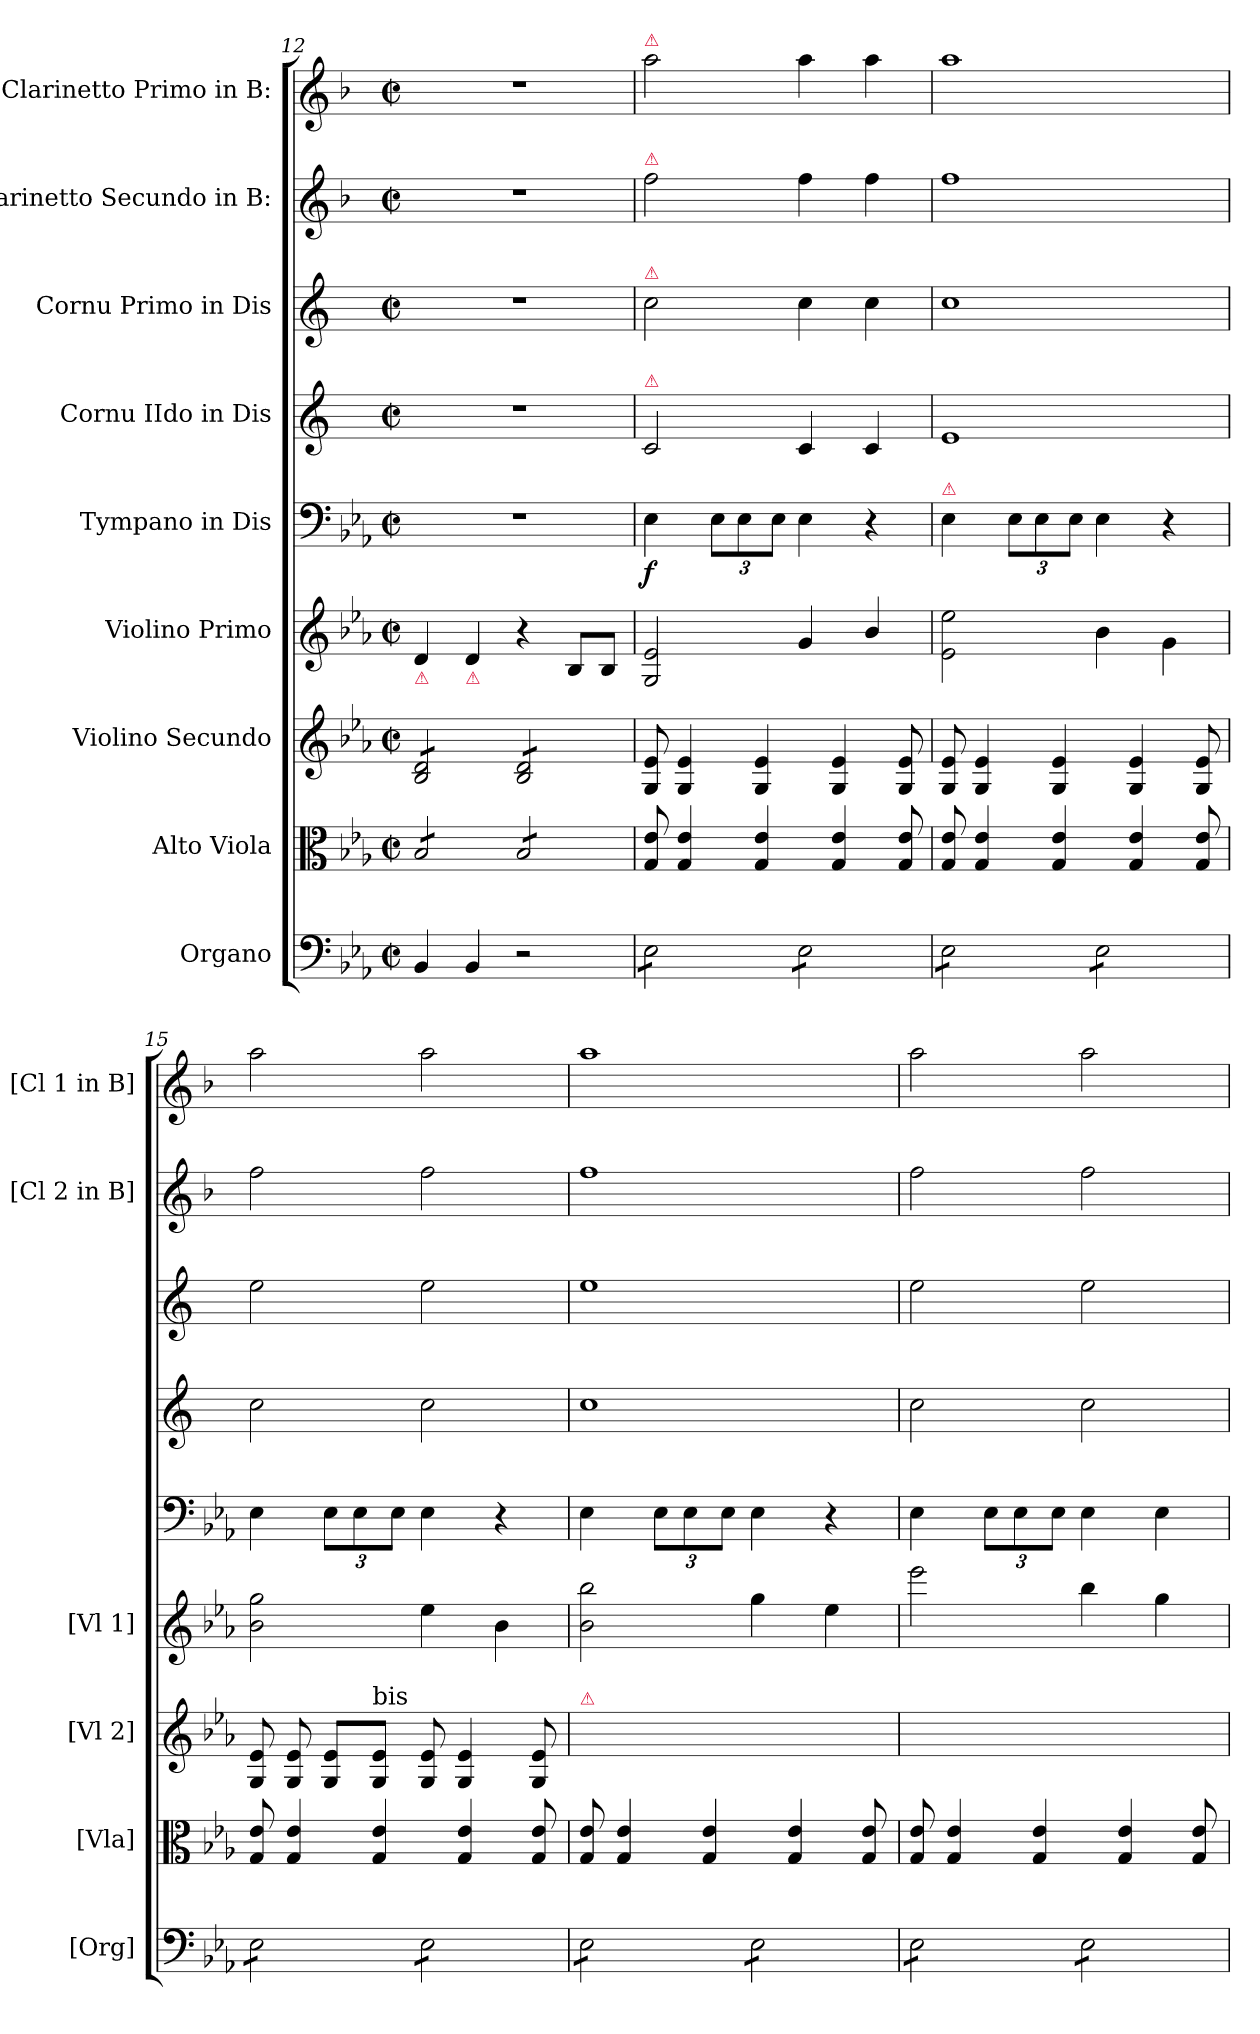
**kern	**kern	**dynam	**kern	**dynam	**kern	**dynam	**kern	**dynam	**kern	**dynam	**kern	**dynam	**kern	**dynam	**kern	**dynam
*part9	*part8	*part8	*part7	*part7	*part6	*part6	*part5	*part5	*part4	*part4	*part3	*part3	*part2	*part2	*part1	*part1
*staff9	*staff8	*staff8	*staff7	*staff7	*staff6	*staff6	*staff5	*staff5	*staff4	*staff4	*staff3	*staff3	*staff2	*staff2	*staff1	*staff1
*I"Organo	*I"Alto Viola	*	*I"Violino Secundo	*	*I"Violino Primo	*	*I"Tympano in Dis	*	*I"Cornu IIdo in Dis	*	*I"Cornu Primo in Dis	*	*I"Clarinetto Secundo in B:	*	*I"Clarinetto Primo in B:	*
*I'[Org]	*I'[Vla]	*	*I'[Vl 2]	*	*I'[Vl 1]	*	*	*	*	*	*	*	*I'[Cl 2 in B]	*	*I'[Cl 1 in B]	*
*clefF4	*clefC3	*	*clefG2	*	*clefG2	*	*clefF4	*	*clefG2	*	*clefG2	*	*clefG2	*	*clefG2	*
*	*	*	*	*	*	*	*	*	*ITrd5c9	*	*ITrd5c9	*	*ITrd1c2	*	*ITrd1c2	*
*k[b-e-a-]	*k[b-e-a-]	*	*k[b-e-a-]	*	*k[b-e-a-]	*	*k[b-e-a-]	*	*k[b-e-a-]	*	*k[b-e-a-]	*	*k[b-e-a-]	*	*k[b-e-a-]	*
*E-:	*E-:	*	*E-:	*	*E-:	*	*E-:	*	*E-:	*	*E-:	*	*E-:	*	*E-:	*
*M2/2	*M2/2	*	*M2/2	*	*M2/2	*	*M2/2	*	*M2/2	*	*M2/2	*	*M2/2	*	*M2/2	*
*met(c|)	*met(c|)	*	*met(c|)	*	*met(c|)	*	*met(c|)	*	*met(c|)	*	*met(c|)	*	*met(c|)	*	*met(c|)	*
=12	=12	=12	=12	=12	=12	=12	=12	=12	=12	=12	=12	=12	=12	=12	=12	=12
!	!	!	!	!	!LO:TX:b:color=crimson:t=⚠	!	!	!	!	!	!	!	!	!	!	!
*	*tremolo	*	*	*	*	*	*	*	*	*	*	*	*	*	*	*
*	*	*	*tremolo	*	*	*	*	*	*	*	*	*	*	*	*	*
4BB-/	8B-/L	.	8B-/ 8d/L	.	4d/	.	1r	.	1r	.	1r	.	1r	.	1r	.
.	8B-/	.	8B-/ 8d/	.	.	.	.	.	.	.	.	.	.	.	.	.
!	!	!	!	!	!LO:TX:b:color=crimson:t=⚠	!	!	!	!	!	!	!	!	!	!	!
4BB-/	8B-/	.	8B-/ 8d/	.	4d/	.	.	.	.	.	.	.	.	.	.	.
.	8B-/J	.	8B-/ 8d/J	.	.	.	.	.	.	.	.	.	.	.	.	.
2r	8B-/L	.	8B-/ 8d/L	.	4r	.	.	.	.	.	.	.	.	.	.	.
.	8B-/	.	8B-/ 8d/	.	.	.	.	.	.	.	.	.	.	.	.	.
.	8B-/	.	8B-/ 8d/	.	8B-/L	.	.	.	.	.	.	.	.	.	.	.
.	8B-/J	.	8B-/ 8d/J	.	8B-/J	.	.	.	.	.	.	.	.	.	.	.
*	*	*	*Xtremolo	*	*	*	*	*	*	*	*	*	*	*	*	*
*	*Xtremolo	*	*	*	*	*	*	*	*	*	*	*	*	*	*	*
=13	=13	=13	=13	=13	=13	=13	=13	=13	=13	=13	=13	=13	=13	=13	=13	=13
!	!	!	!	!	!	!	!	!	!	!	!	!	!	!	!LO:TX:a:color=crimson:t=⚠	!
!	!	!	!	!	!	!	!	!	!	!	!	!	!LO:TX:a:color=crimson:t=⚠	!	!	!
!	!	!	!	!	!	!	!	!	!	!	!LO:TX:a:color=crimson:t=⚠	!	!	!	!	!
!	!	!	!	!	!	!	!	!	!LO:TX:a:color=crimson:t=⚠	!	!	!	!	!	!	!
!	!	!LO:DY:b:rj	!	!LO:DY:a:rj	!	!LO:DY:b:rj	!	!	!	!LO:DY:b:rj	!	!LO:DY:b:rj	!	!LO:DY:b:rj	!	!LO:DY:a:rj
*tremolo	*	*	*	*	*	*	*	*	*	*	*	*	*	*	*	*
8E-\L	8G/ 8e-/	for	8G/ 8e-/	for	2G/ 2e-/	for	4E-\	f	2E-/	for	2e-\	for	2ee-\	for	2gg\	for
8E-\	4G/ 4e-/	.	4G/ 4e-/	.	.	.	.	.	.	.	.	.	.	.	.	.
8E-\	.	.	.	.	.	.	12E-\L	.	.	.	.	.	.	.	.	.
.	.	.	.	.	.	.	12E-\	.	.	.	.	.	.	.	.	.
8E-\J	4G/ 4e-/	.	4G/ 4e-/	.	.	.	.	.	.	.	.	.	.	.	.	.
.	.	.	.	.	.	.	12E-\J	.	.	.	.	.	.	.	.	.
8E-\L	.	.	.	.	4g/	.	4E-\	.	4E-/	.	4e-\	.	4ee-\	.	4gg\	.
8E-\	4G/ 4e-/	.	4G/ 4e-/	.	.	.	.	.	.	.	.	.	.	.	.	.
8E-\	.	.	.	.	4b-/	.	4r	.	4E-/	.	4e-\	.	4ee-\	.	4gg\	.
8E-\J	8G/ 8e-/	.	8G/ 8e-/	.	.	.	.	.	.	.	.	.	.	.	.	.
=14	=14	=14	=14	=14	=14	=14	=14	=14	=14	=14	=14	=14	=14	=14	=14	=14
!	!	!	!	!	!	!	!LO:TX:a:color=crimson:t=⚠	!	!	!	!	!	!	!	!	!
8E-\L	8G/ 8e-/	.	8G/ 8e-/	.	2e-\ 2ee-\	.	4E-\	.	1G	.	1e-	.	1ee-	.	1gg	.
8E-\	4G/ 4e-/	.	4G/ 4e-/	.	.	.	.	.	.	.	.	.	.	.	.	.
8E-\	.	.	.	.	.	.	12E-\L	.	.	.	.	.	.	.	.	.
.	.	.	.	.	.	.	12E-\	.	.	.	.	.	.	.	.	.
8E-\J	4G/ 4e-/	.	4G/ 4e-/	.	.	.	.	.	.	.	.	.	.	.	.	.
.	.	.	.	.	.	.	12E-\J	.	.	.	.	.	.	.	.	.
8E-\L	.	.	.	.	4b-\	.	4E-\	.	.	.	.	.	.	.	.	.
8E-\	4G/ 4e-/	.	4G/ 4e-/	.	.	.	.	.	.	.	.	.	.	.	.	.
8E-\	.	.	.	.	4g\	.	4r	.	.	.	.	.	.	.	.	.
8E-\J	8G/ 8e-/	.	8G/ 8e-/	.	.	.	.	.	.	.	.	.	.	.	.	.
=15	=15	=15	=15	=15	=15	=15	=15	=15	=15	=15	=15	=15	=15	=15	=15	=15
8E-\L	8G/ 8e-/	.	8G/ 8e-/	.	2b-\ 2gg\	.	4E-\	.	2e-\	.	2g\	.	2ee-\	.	2gg\	.
8E-\	4G/ 4e-/	.	8G/ 8e-/	.	.	.	.	.	.	.	.	.	.	.	.	.
8E-\	.	.	8G/ 8e-/L	.	.	.	12E-\L	.	.	.	.	.	.	.	.	.
.	.	.	.	.	.	.	12E-\	.	.	.	.	.	.	.	.	.
!	!	!	!LO:TX:a:t=bis	!	!	!	!	!	!	!	!	!	!	!	!	!
8E-\J	4G/ 4e-/	.	8G/ 8e-/J	.	.	.	.	.	.	.	.	.	.	.	.	.
.	.	.	.	.	.	.	12E-\J	.	.	.	.	.	.	.	.	.
8E-\L	.	.	8G/ 8e-/	.	4ee-\	.	4E-\	.	2e-\	.	2g\	.	2ee-\	.	2gg\	.
8E-\	4G/ 4e-/	.	4G/ 4e-/	.	.	.	.	.	.	.	.	.	.	.	.	.
8E-\	.	.	.	.	4b-\	.	4r	.	.	.	.	.	.	.	.	.
8E-\J	8G/ 8e-/	.	8G/ 8e-/	.	.	.	.	.	.	.	.	.	.	.	.	.
=16	=16	=16	=16	=16	=16	=16	=16	=16	=16	=16	=16	=16	=16	=16	=16	=16
!	!	!	!LO:TX:a:color=crimson:t=⚠	!	!	!	!	!	!	!	!	!	!	!	!	!
8E-\L	8G/ 8e-/	.	8Gyy/ 8e-yy/	.	2b-\ 2bb-\	.	4E-\	.	1e-	.	1g	.	1ee-	.	1gg	.
8E-\	4G/ 4e-/	.	4Gyy/ 4e-yy/	.	.	.	.	.	.	.	.	.	.	.	.	.
8E-\	.	.	.	.	.	.	12E-\L	.	.	.	.	.	.	.	.	.
.	.	.	.	.	.	.	12E-\	.	.	.	.	.	.	.	.	.
8E-\J	4G/ 4e-/	.	4Gyy/ 4e-yy/	.	.	.	.	.	.	.	.	.	.	.	.	.
.	.	.	.	.	.	.	12E-\J	.	.	.	.	.	.	.	.	.
8E-\L	.	.	.	.	4gg\	.	4E-\	.	.	.	.	.	.	.	.	.
8E-\	4G/ 4e-/	.	4Gyy/ 4e-yy/	.	.	.	.	.	.	.	.	.	.	.	.	.
8E-\	.	.	.	.	4ee-\	.	4r	.	.	.	.	.	.	.	.	.
8E-\J	8G/ 8e-/	.	8Gyy/ 8e-yy/	.	.	.	.	.	.	.	.	.	.	.	.	.
=17	=17	=17	=17	=17	=17	=17	=17	=17	=17	=17	=17	=17	=17	=17	=17	=17
8E-\L	8G/ 8e-/	.	8Gyy/ 8e-yy/	.	2eee-\	.	4E-\	.	2e-\	.	2g\	.	2ee-\	.	2gg\	.
8E-\	4G/ 4e-/	.	4Gyy/ 4e-yy/	.	.	.	.	.	.	.	.	.	.	.	.	.
8E-\	.	.	.	.	.	.	12E-\L	.	.	.	.	.	.	.	.	.
.	.	.	.	.	.	.	12E-\	.	.	.	.	.	.	.	.	.
8E-\J	4G/ 4e-/	.	4Gyy/ 4e-yy/	.	.	.	.	.	.	.	.	.	.	.	.	.
.	.	.	.	.	.	.	12E-\J	.	.	.	.	.	.	.	.	.
8E-\L	.	.	.	.	4bb-\	.	4E-\	.	2e-\	.	2g\	.	2ee-\	.	2gg\	.
8E-\	4G/ 4e-/	.	4Gyy/ 4e-yy/	.	.	.	.	.	.	.	.	.	.	.	.	.
8E-\	.	.	.	.	4gg\	.	4E-\	.	.	.	.	.	.	.	.	.
8E-\J	8G/ 8e-/	.	8Gyy/ 8e-yy/	.	.	.	.	.	.	.	.	.	.	.	.	.
*Xtremolo	*	*	*	*	*	*	*	*	*	*	*	*	*	*	*	*
=	=	=	=	=	=	=	=	=	=	=	=	=	=	=	=	=
*-	*-	*-	*-	*-	*-	*-	*-	*-	*-	*-	*-	*-	*-	*-	*-	*-
